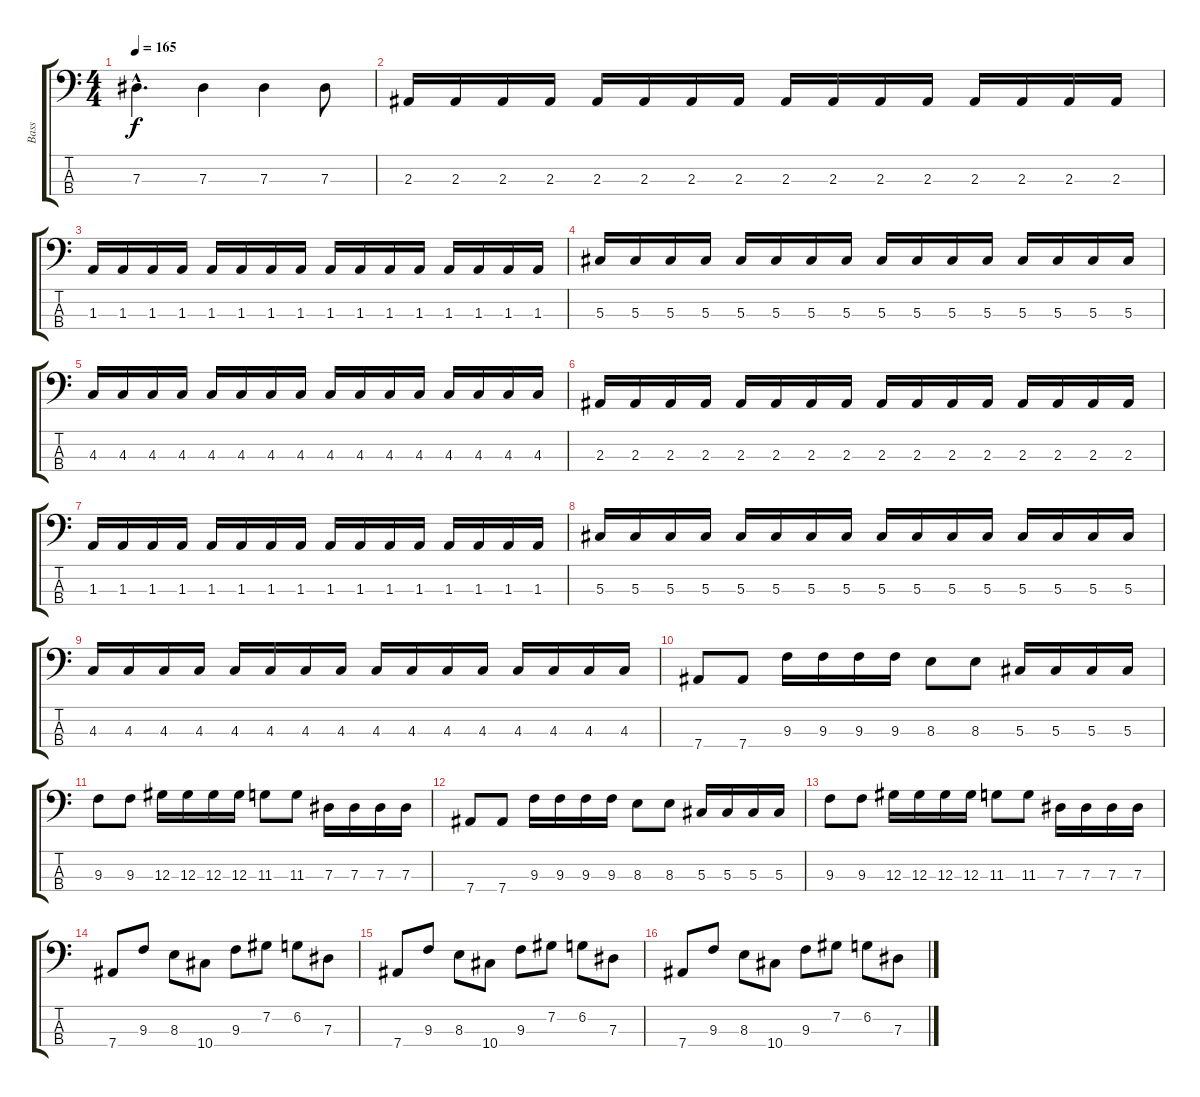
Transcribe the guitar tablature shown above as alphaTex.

\track ("Bass" "Bass") {instrument electricbasspick}
\staff {score tabs}
\tuning (Gb2 Db2 Ab1 Eb1) {hide}
\ts (4 4)
\tempo 165
\clef f4
\ks c
7.3{hac}.4{d dy f} 7.3.4 7.3.4 7.3.8 |
2.3.16 2.3.16 2.3.16 2.3.16 2.3.16 2.3.16 2.3.16 2.3.16 2.3.16 2.3.16 2.3.16 2.3.16 2.3.16 2.3.16 2.3.16 2.3.16 |
1.3.16 1.3.16 1.3.16 1.3.16 1.3.16 1.3.16 1.3.16 1.3.16 1.3.16 1.3.16 1.3.16 1.3.16 1.3.16 1.3.16 1.3.16 1.3.16 |
5.3.16 5.3.16 5.3.16 5.3.16 5.3.16 5.3.16 5.3.16 5.3.16 5.3.16 5.3.16 5.3.16 5.3.16 5.3.16 5.3.16 5.3.16 5.3.16 |
4.3.16 4.3.16 4.3.16 4.3.16 4.3.16 4.3.16 4.3.16 4.3.16 4.3.16 4.3.16 4.3.16 4.3.16 4.3.16 4.3.16 4.3.16 4.3.16 |
2.3.16 2.3.16 2.3.16 2.3.16 2.3.16 2.3.16 2.3.16 2.3.16 2.3.16 2.3.16 2.3.16 2.3.16 2.3.16 2.3.16 2.3.16 2.3.16 |
1.3.16 1.3.16 1.3.16 1.3.16 1.3.16 1.3.16 1.3.16 1.3.16 1.3.16 1.3.16 1.3.16 1.3.16 1.3.16 1.3.16 1.3.16 1.3.16 |
5.3.16 5.3.16 5.3.16 5.3.16 5.3.16 5.3.16 5.3.16 5.3.16 5.3.16 5.3.16 5.3.16 5.3.16 5.3.16 5.3.16 5.3.16 5.3.16 |
4.3.16 4.3.16 4.3.16 4.3.16 4.3.16 4.3.16 4.3.16 4.3.16 4.3.16 4.3.16 4.3.16 4.3.16 4.3.16 4.3.16 4.3.16 4.3.16 |
7.4.8 7.4.8 9.3.16 9.3.16 9.3.16 9.3.16 8.3.8 8.3.8 5.3.16 5.3.16 5.3.16 5.3.16 |
9.3.8 9.3.8 12.3.16 12.3.16 12.3.16 12.3.16 11.3.8 11.3.8 7.3.16 7.3.16 7.3.16 7.3.16 |
7.4.8 7.4.8 9.3.16 9.3.16 9.3.16 9.3.16 8.3.8 8.3.8 5.3.16 5.3.16 5.3.16 5.3.16 |
9.3.8 9.3.8 12.3.16 12.3.16 12.3.16 12.3.16 11.3.8 11.3.8 7.3.16 7.3.16 7.3.16 7.3.16 |
7.4.8 9.3.8 8.3.8 10.4.8 9.3.8 7.2.8 6.2.8 7.3.8 |
7.4.8 9.3.8 8.3.8 10.4.8 9.3.8 7.2.8 6.2.8 7.3.8 |
7.4.8 9.3.8 8.3.8 10.4.8 9.3.8 7.2.8 6.2.8 7.3.8
